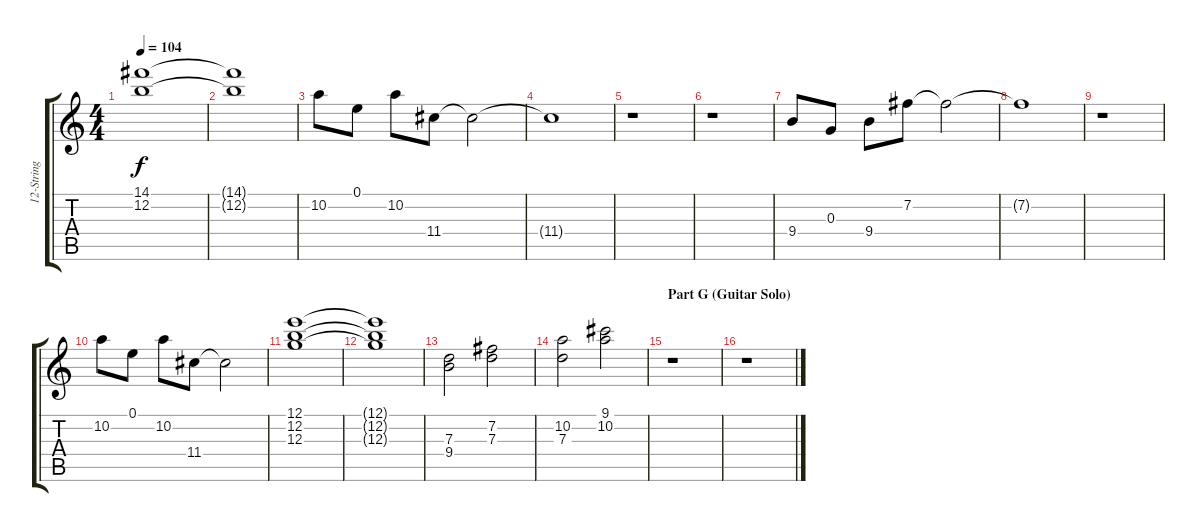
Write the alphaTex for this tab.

\track ("12-String Guitar (Die)" "12-String ") {instrument acousticguitarsteel}
\staff {score tabs}
\tuning (E4 B3 G3 D3 A2 E2) {hide}
\ts (4 4)
\tempo 104
\clef g2
\ks c
(14.1 12.2).1{dy f} |
(14.1{t} 12.2{t}).1 |
10.2.8 0.1.8 10.2.8 11.4.8 11.4{t}.2 |
11.4{t}.1 |
r.1 |
r.1 |
9.4.8 0.3.8 9.4.8 7.2.8 7.2{t}.2 |
7.2{t}.1 |
r.1 |
10.2.8 0.1.8 10.2.8 11.4.8 11.4{t}.2 |
(12.1 12.2 12.3).1 |
(12.1{t} 12.2{t} 12.3{t}).1 |
(7.3 9.4).2 (7.2 7.3).2 |
(10.2 7.3).2 (9.1 10.2).2 |
\section ("" "Part G (Guitar Solo)")
r.1 |
r.1
